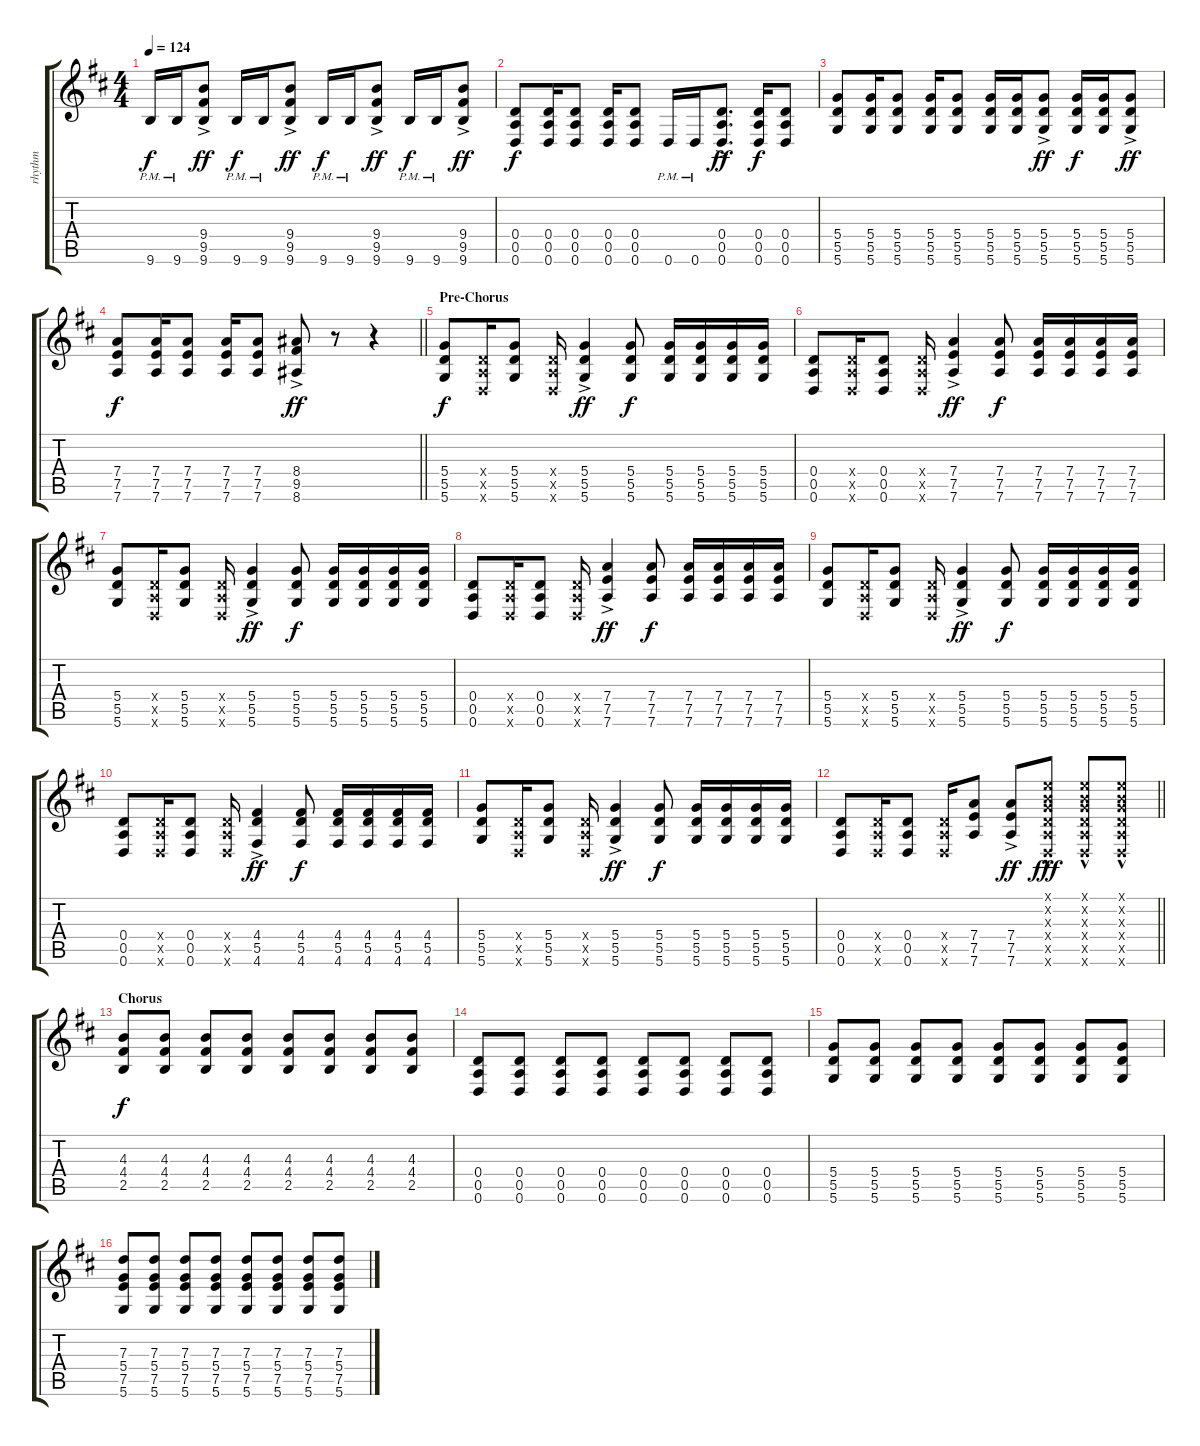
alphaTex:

\track ("rhythm" "rhythm") {instrument overdrivenguitar}
\staff {score tabs}
\tuning (E4 B3 G3 D3 A2 D2) {hide}
\ts (4 4)
\tempo 124
\clef g2
\ks d
9.6{pm}.16{dy f} 9.6{pm}.16 (9.4{ac} 9.5{ac} 9.6{ac}).8{dy ff} 9.6{pm}.16{dy f} 9.6{pm}.16 (9.4{ac} 9.5{ac} 9.6{ac}).8{dy ff} 9.6{pm}.16{dy f} 9.6{pm}.16 (9.4{ac} 9.5{ac} 9.6{ac}).8{dy ff} 9.6{pm}.16{dy f} 9.6{pm}.16 (9.4{ac} 9.5{ac} 9.6{ac}).8{dy ff} |
(0.4 0.5 0.6).8{dy f} (0.4 0.5 0.6).16 (0.4 0.5 0.6).8 (0.4 0.5 0.6).16 (0.4 0.5 0.6).8 0.6{pm}.16 0.6{pm}.16 (0.4{ac} 0.5{ac} 0.6{ac}).8{d dy ff} (0.4 0.5 0.6).16{dy f} (0.4 0.5 0.6).8 |
(5.4 5.5 5.6).8 (5.4 5.5 5.6).16 (5.4 5.5 5.6).8 (5.4 5.5 5.6).16 (5.4 5.5 5.6).8 (5.4 5.5 5.6).16 (5.4 5.5 5.6).16 (5.4{ac} 5.5{ac} 5.6{ac}).8{dy ff} (5.4 5.5 5.6).16{dy f} (5.4 5.5 5.6).16 (5.4{ac} 5.5{ac} 5.6{ac}).8{dy ff} |
\barLineRight lightlight
(7.4 7.5 7.6).8{dy f} (7.4 7.5 7.6).16 (7.4 7.5 7.6).8 (7.4 7.5 7.6).16 (7.4 7.5 7.6).8 (8.4{ac} 9.5{ac} 8.6{ac}).8{dy ff} r.8 r.4 |
\section ("" "Pre-Chorus")
(5.4 5.5 5.6).8{dy f} (0.4{x} 0.5{x} 0.6{x}).16 (5.4 5.5 5.6).8 (0.4{x} 0.5{x} 0.6{x}).16 (5.4{ac} 5.5{ac} 5.6{ac}).4{dy ff} (5.4 5.5 5.6).8{dy f} (5.4 5.5 5.6).16 (5.4 5.5 5.6).16 (5.4 5.5 5.6).16 (5.4 5.5 5.6).16 |
(0.4 0.5 0.6).8 (0.4{x} 0.5{x} 0.6{x}).16 (0.4 0.5 0.6).8 (0.4{x} 0.5{x} 0.6{x}).16 (7.4{ac} 7.5{ac} 7.6{ac}).4{dy ff} (7.4 7.5 7.6).8{dy f} (7.4 7.5 7.6).16 (7.4 7.5 7.6).16 (7.4 7.5 7.6).16 (7.4 7.5 7.6).16 |
(5.4 5.5 5.6).8 (0.4{x} 0.5{x} 0.6{x}).16 (5.4 5.5 5.6).8 (0.4{x} 0.5{x} 0.6{x}).16 (5.4{ac} 5.5{ac} 5.6{ac}).4{dy ff} (5.4 5.5 5.6).8{dy f} (5.4 5.5 5.6).16 (5.4 5.5 5.6).16 (5.4 5.5 5.6).16 (5.4 5.5 5.6).16 |
(0.4 0.5 0.6).8 (0.4{x} 0.5{x} 0.6{x}).16 (0.4 0.5 0.6).8 (0.4{x} 0.5{x} 0.6{x}).16 (7.4{ac} 7.5{ac} 7.6{ac}).4{dy ff} (7.4 7.5 7.6).8{dy f} (7.4 7.5 7.6).16 (7.4 7.5 7.6).16 (7.4 7.5 7.6).16 (7.4 7.5 7.6).16 |
(5.4 5.5 5.6).8 (0.4{x} 0.5{x} 0.6{x}).16 (5.4 5.5 5.6).8 (0.4{x} 0.5{x} 0.6{x}).16 (5.4{ac} 5.5{ac} 5.6{ac}).4{dy ff} (5.4 5.5 5.6).8{dy f} (5.4 5.5 5.6).16 (5.4 5.5 5.6).16 (5.4 5.5 5.6).16 (5.4 5.5 5.6).16 |
(0.4 0.5 0.6).8 (0.4{x} 0.5{x} 0.6{x}).16 (0.4 0.5 0.6).8 (0.4{x} 0.5{x} 0.6{x}).16 (4.4{ac} 5.5{ac} 4.6{ac}).4{dy ff} (4.4 5.5 4.6).8{dy f} (4.4 5.5 4.6).16 (4.4 5.5 4.6).16 (4.4 5.5 4.6).16 (4.4 5.5 4.6).16 |
(5.4 5.5 5.6).8 (0.4{x} 0.5{x} 0.6{x}).16 (5.4 5.5 5.6).8 (0.4{x} 0.5{x} 0.6{x}).16 (5.4{ac} 5.5{ac} 5.6{ac}).4{dy ff} (5.4 5.5 5.6).8{dy f} (5.4 5.5 5.6).16 (5.4 5.5 5.6).16 (5.4 5.5 5.6).16 (5.4 5.5 5.6).16 |
\barLineRight lightlight
(0.4 0.5 0.6).8 (0.4{x} 0.5{x} 0.6{x}).16 (0.4 0.5 0.6).8 (0.4{x} 0.5{x} 0.6{x}).16 (7.4 7.5 7.6).8 (7.4{ac} 7.5{ac} 7.6{ac}).8{dy ff} (0.1{hac x} 0.2{hac x} 0.3{hac x} 0.4{hac x} 0.5{hac x} 0.6{hac x}).8{dy fff} (0.1{hac x} 0.2{hac x} 0.3{hac x} 0.4{hac x} 0.5{hac x} 0.6{hac x}).8 (0.1{hac x} 0.2{hac x} 0.3{hac x} 0.4{hac x} 0.5{hac x} 0.6{hac x}).8 |
\section ("" "Chorus")
(4.3 4.4 2.5).8{dy f} (4.3 4.4 2.5).8 (4.3 4.4 2.5).8 (4.3 4.4 2.5).8 (4.3 4.4 2.5).8 (4.3 4.4 2.5).8 (4.3 4.4 2.5).8 (4.3 4.4 2.5).8 |
(0.4 0.5 0.6).8 (0.4 0.5 0.6).8 (0.4 0.5 0.6).8 (0.4 0.5 0.6).8 (0.4 0.5 0.6).8 (0.4 0.5 0.6).8 (0.4 0.5 0.6).8 (0.4 0.5 0.6).8 |
(5.4 5.5 5.6).8 (5.4 5.5 5.6).8 (5.4 5.5 5.6).8 (5.4 5.5 5.6).8 (5.4 5.5 5.6).8 (5.4 5.5 5.6).8 (5.4 5.5 5.6).8 (5.4 5.5 5.6).8 |
(7.3 5.4 7.5 5.6).8 (7.3 5.4 7.5 5.6).8 (7.3 5.4 7.5 5.6).8 (7.3 5.4 7.5 5.6).8 (7.3 5.4 7.5 5.6).8 (7.3 5.4 7.5 5.6).8 (7.3 5.4 7.5 5.6).8 (7.3 5.4 7.5 5.6).8
